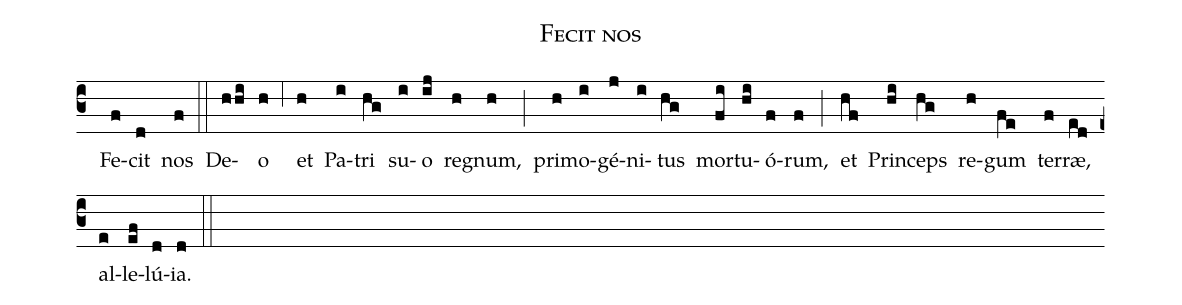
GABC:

name:Fecit nos;
office-part:Antiphona;
mode:5;
%%
(c3) () Fe(f)cit(d) nos(f) (::) De(hhi)o(h) (;6) et(h) Pa(i)tri(hg) su(i)o(ij) re(h)gnum,(h) (;) pri(h)mo(i)gé(j)ni(i)tus(hg) mor(fi)tu(hi)ó(f)rum,(f) (;) et(hf) Prin(hi)ceps(hg) re(h)gum(fe) ter(f)ræ,(ed) al(e)le(ef)lú(d)ia.(d) (::)
